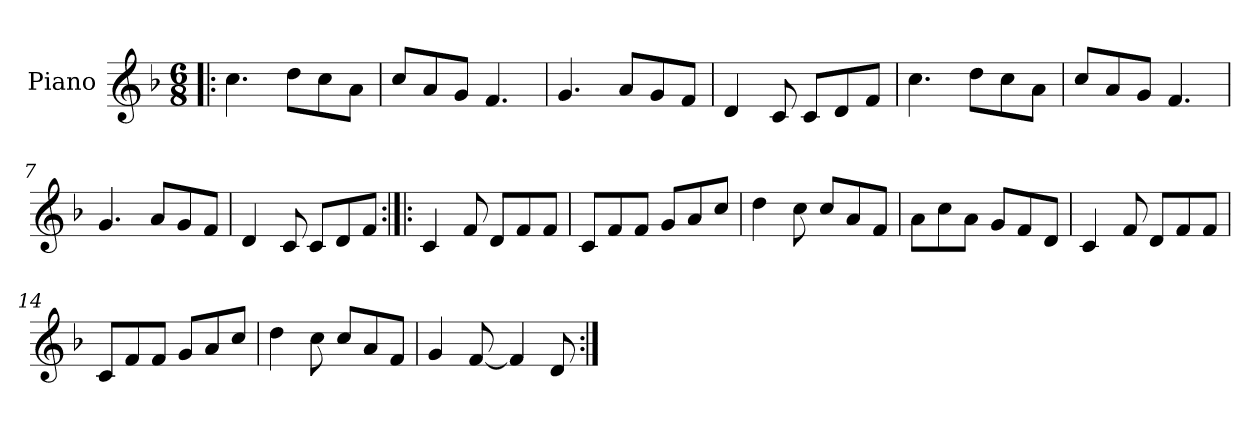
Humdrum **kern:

**kern
*part1
*staff1
*I"Piano
*I'Pno
*clefG2
*k[b-]
*F:
*M6/8
=1!|:
4.cc\
8dd\L
8cc\
8a\J
=2
8cc/L
8a/
8g/J
4.f/
=3
4.g/
8a/L
8g/
8f/J
=4
4d/
8c/
8c/L
8d/
8f/J
=5
4.cc\
8dd\L
8cc\
8a\J
=6
8cc/L
8a/
8g/J
4.f/
=7
4.g/
8a/L
8g/
8f/J
=8
4d/
8c/
8c/L
8d/
8f/J
=9:|!|:
4c/
8f/
8d/L
8f/
8f/J
=10
8c/L
8f/
8f/J
8g/L
8a/
8cc/J
=11
4dd\
8cc\
8cc/L
8a/
8f/J
=12
8a\L
8cc\
8a\J
8g/L
8f/
8d/J
=13
4c/
8f/
8d/L
8f/
8f/J
=14
8c/L
8f/
8f/J
8g/L
8a/
8cc/J
=15
4dd\
8cc\
8cc/L
8a/
8f/J
=16
4g/
[8f/
4f/]
8d/
=:|!
*-
